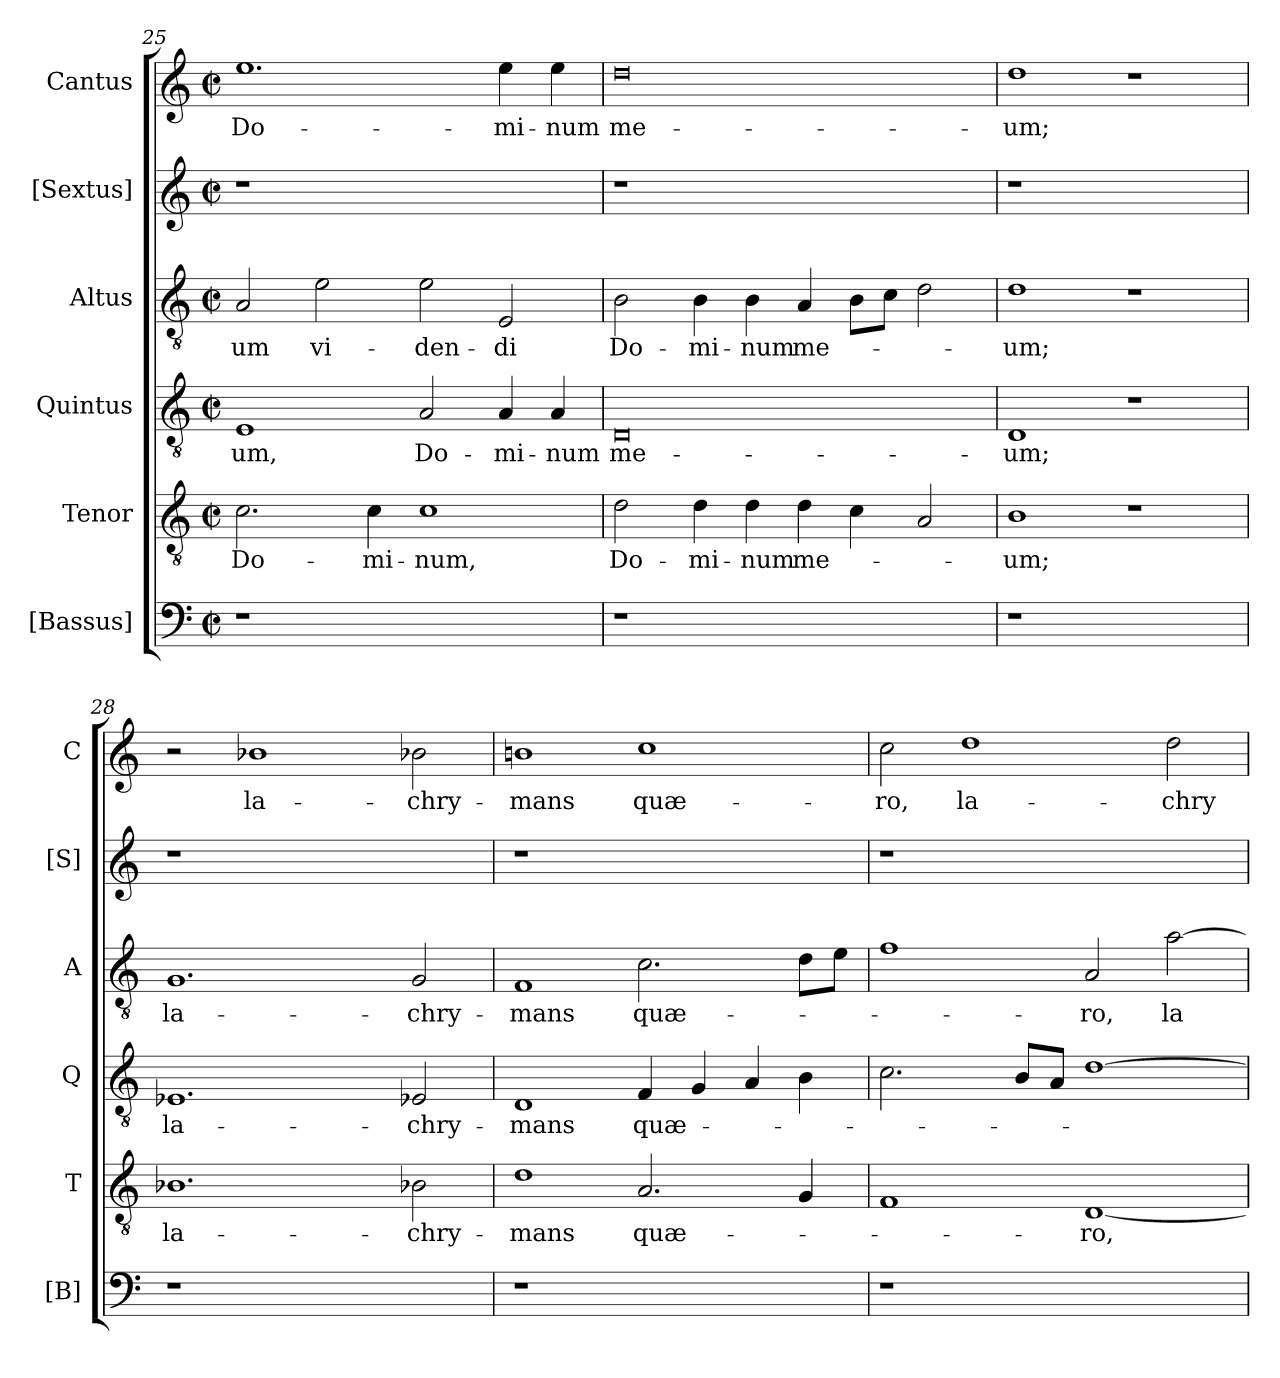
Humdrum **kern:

**kern	**kern	**text	**kern	**text	**kern	**text	**kern	**kern	**text
*part6	*part5	*part5	*part4	*part4	*part3	*part3	*part2	*part1	*part1
*staff6	*staff5	*staff5	*staff4	*staff4	*staff3	*staff3	*staff2	*staff1	*staff1
*I"[Bassus]	*I"Tenor	*	*I"Quintus	*	*I"Altus	*	*I"[Sextus]	*I"Cantus	*
*I'[B]	*I'T	*	*I'Q	*	*I'A	*	*I'[S]	*I'C	*
*clefF4	*clefGv2	*	*clefGv2	*	*clefGv2	*	*clefG2	*clefG2	*
*k[]	*k[]	*	*k[]	*	*k[]	*	*k[]	*k[]	*
*C:	*C:	*	*C:	*	*C:	*	*C:	*C:	*
*M2/2	*M2/2	*	*M2/2	*	*M2/2	*	*M2/2	*M2/2	*
*met(c|)	*met(c|)	*	*met(c|)	*	*met(c|)	*	*met(c|)	*met(c|)	*
=25	=25	=25	=25	=25	=25	=25	=25	=25	=25
1r	2.c\	Do-	1E/	-um,	2A/	-um	1r	1.ee\	Do-
.	.	.	.	.	2e\	vi-	.	.	.
.	4c\	-mi-	.	.	.	.	.	.	.
1ryy	1c\	-num,	2A/	Do-	2e\	-den-	1ryy	.	.
.	.	.	4A/	-mi-	2E/	-di	.	4ee\	-mi-
.	.	.	4A/	-num	.	.	.	4ee\	-num
=26	=26	=26	=26	=26	=26	=26	=26	=26	=26
1r	2d\	Do-	0D/	me-	2B\	Do-	1r	0dd\	me-
.	4d\	-mi-	.	.	4B\	-mi-	.	.	.
.	4d\	-num	.	.	4B\	-num	.	.	.
1ryy	4d\	me-	.	.	4A/	me-	1ryy	.	.
.	4c\	.	.	.	8B\L	.	.	.	.
.	.	.	.	.	8c\J	.	.	.	.
.	2A/	.	.	.	2d\	.	.	.	.
=27	=27	=27	=27	=27	=27	=27	=27	=27	=27
1r	1B\	-um;	1D/	-um;	1d\	-um;	1r	1dd\	-um;
1ryy	1r	.	1r	.	1r	.	1ryy	1r	.
=28	=28	=28	=28	=28	=28	=28	=28	=28	=28
1r	1.B-X\	la-	1.E-X/	la-	1.G/	la-	1r	2r	.
.	.	.	.	.	.	.	.	1b-X\	la-
1ryy	.	.	.	.	.	.	1ryy	.	.
.	2B-X\	-chry-	2E-X/	-chry-	2G/	-chry-	.	2b-X\	-chry-
=29	=29	=29	=29	=29	=29	=29	=29	=29	=29
1r	1d\	-mans	1D/	-mans	1F/	-mans	1r	1bn\	-mans
1ryy	2.A/	quæ-	4F/	quæ-	2.c\	quæ-	1ryy	1cc\	quæ-
.	.	.	4G/	.	.	.	.	.	.
.	.	.	4A/	.	.	.	.	.	.
.	4G/	.	4B\	.	8d\L	.	.	.	.
.	.	.	.	.	8e\J	.	.	.	.
=30	=30	=30	=30	=30	=30	=30	=30	=30	=30
1r	1F/	.	2.c\	.	1f\	.	1r	2cc\	-ro,
.	.	.	.	.	.	.	.	1dd\	la-
.	.	.	8B/L	.	.	.	.	.	.
.	.	.	8A/J	.	.	.	.	.	.
1ryy	[1D/	-ro,	[1d\	.	2A/	-ro,	1ryy	.	.
.	.	.	.	.	[2a\	la-	.	2dd\	-chry-
=	=	=	=	=	=	=	=	=	=
*-	*-	*-	*-	*-	*-	*-	*-	*-	*-
